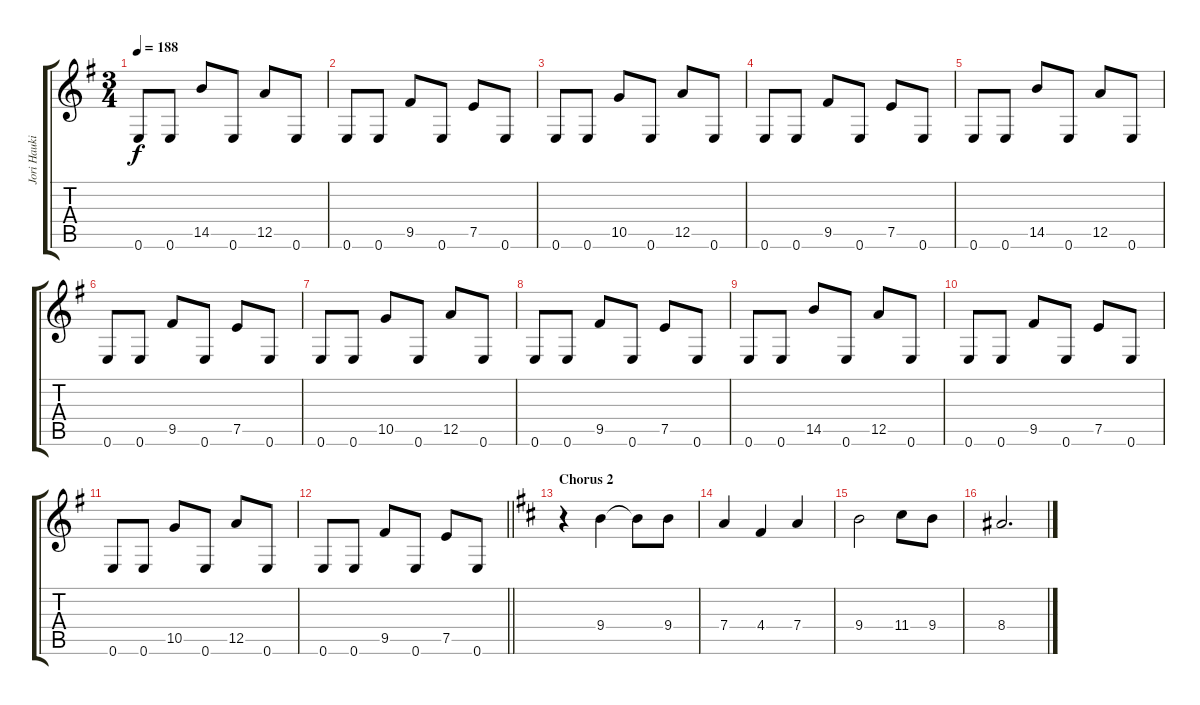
\track ("Jori Haukio (guitar)" "Jori Hauki") {instrument distortionguitar}
\staff {score tabs}
\tuning (E4 B3 G3 D3 A2 E2) {hide}
\ts (3 4)
\tempo 188
\clef g2
\ks eminor
0.6.8{dy f} 0.6.8 14.5.8 0.6.8 12.5.8 0.6.8 |
0.6.8 0.6.8 9.5.8 0.6.8 7.5.8 0.6.8 |
0.6.8 0.6.8 10.5.8 0.6.8 12.5.8 0.6.8 |
0.6.8 0.6.8 9.5.8 0.6.8 7.5.8 0.6.8 |
0.6.8 0.6.8 14.5.8 0.6.8 12.5.8 0.6.8 |
0.6.8 0.6.8 9.5.8 0.6.8 7.5.8 0.6.8 |
0.6.8 0.6.8 10.5.8 0.6.8 12.5.8 0.6.8 |
0.6.8 0.6.8 9.5.8 0.6.8 7.5.8 0.6.8 |
0.6.8 0.6.8 14.5.8 0.6.8 12.5.8 0.6.8 |
0.6.8 0.6.8 9.5.8 0.6.8 7.5.8 0.6.8 |
0.6.8 0.6.8 10.5.8 0.6.8 12.5.8 0.6.8 |
\barLineRight lightlight
0.6.8 0.6.8 9.5.8 0.6.8 7.5.8 0.6.8 |
\section ("" "Chorus 2")
\ks bminor
r.4 9.4.4 9.4{t}.8 9.4.8 |
7.4.4 4.4.4 7.4.4 |
9.4.2 11.4.8 9.4.8 |
8.4.2{d}
